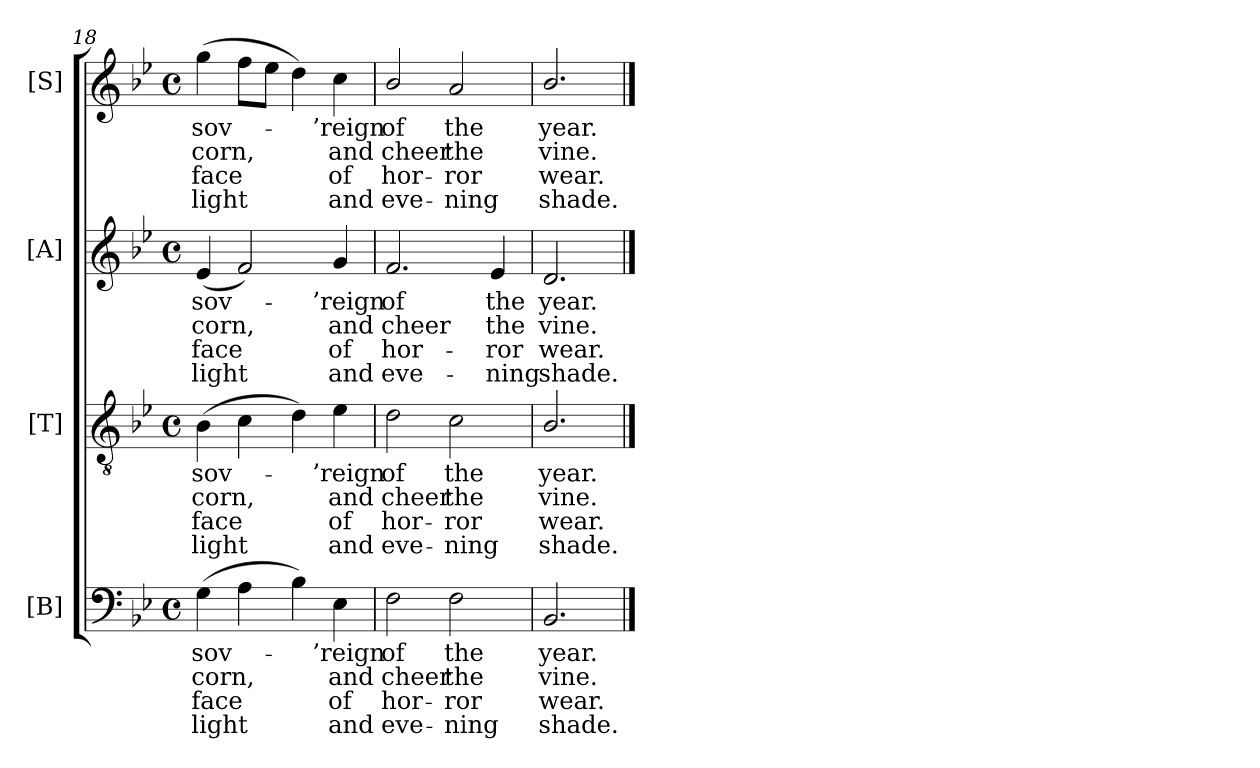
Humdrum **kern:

**kern	**text	**text	**text	**text	**kern	**text	**text	**text	**text	**kern	**text	**text	**text	**text	**kern	**text	**text	**text	**text
*part4	*part4	*part4	*part4	*part4	*part3	*part3	*part3	*part3	*part3	*part2	*part2	*part2	*part2	*part2	*part1	*part1	*part1	*part1	*part1
*staff4	*staff4	*staff4	*staff4	*staff4	*staff3	*staff3	*staff3	*staff3	*staff3	*staff2	*staff2	*staff2	*staff2	*staff2	*staff1	*staff1	*staff1	*staff1	*staff1
*I"[B]	*	*	*	*	*I"[T]	*	*	*	*	*I"[A]	*	*	*	*	*I"[S]	*	*	*	*
*clefF4	*	*	*	*	*clefGv2	*	*	*	*	*clefG2	*	*	*	*	*clefG2	*	*	*	*
*	*	*	*	*	*ITrd7c12	*	*	*	*	*	*	*	*	*	*	*	*	*	*
*k[b-e-]	*	*	*	*	*k[b-e-]	*	*	*	*	*k[b-e-]	*	*	*	*	*k[b-e-]	*	*	*	*
*B-:	*	*	*	*	*B-:	*	*	*	*	*B-:	*	*	*	*	*B-:	*	*	*	*
*M4/4	*	*	*	*	*M4/4	*	*	*	*	*M4/4	*	*	*	*	*M4/4	*	*	*	*
*met(c)	*	*	*	*	*met(c)	*	*	*	*	*met(c)	*	*	*	*	*met(c)	*	*	*	*
=18	=18	=18	=18	=18	=18	=18	=18	=18	=18	=18	=18	=18	=18	=18	=18	=18	=18	=18	=18
!	!LO:LY:b:color=#000000	!LO:LY:b:color=#000000	!LO:LY:b:color=#000000	!LO:LY:b:color=#000000	!	!	!	!	!	!	!	!	!	!	!	!	!	!	!
!	!	!	!	!	!	!LO:LY:b:color=#000000	!LO:LY:b:color=#000000	!LO:LY:b:color=#000000	!LO:LY:b:color=#000000	!	!	!	!	!	!	!	!	!	!
!	!	!	!	!	!	!	!	!	!	!	!LO:LY:b:color=#000000	!LO:LY:b:color=#000000	!LO:LY:b:color=#000000	!LO:LY:b:color=#000000	!	!	!	!	!
!	!	!	!	!	!	!	!	!	!	!	!	!	!	!	!	!LO:LY:b:color=#000000	!LO:LY:b:color=#000000	!LO:LY:b:color=#000000	!LO:LY:b:color=#000000
(4Gi\	sov-	corn,	face	light	(4BB-i\	sov-	corn,	face	light	(4e-i/	sov-	corn,	face	light	(4ggi\	sov-	corn,	face	light
4Ai\	.	.	.	.	4Ci\	.	.	.	.	2fi/)	.	.	.	.	8ffi\L	.	.	.	.
.	.	.	.	.	.	.	.	.	.	.	.	.	.	.	8ee-i\J	.	.	.	.
4B-i\)	.	.	.	.	4Di\)	.	.	.	.	.	.	.	.	.	4ddi\)	.	.	.	.
!	!LO:LY:b:color=#000000	!LO:LY:b:color=#000000	!LO:LY:b:color=#000000	!LO:LY:b:color=#000000	!	!	!	!	!	!	!	!	!	!	!	!	!	!	!
!	!	!	!	!	!	!LO:LY:b:color=#000000	!LO:LY:b:color=#000000	!LO:LY:b:color=#000000	!LO:LY:b:color=#000000	!	!	!	!	!	!	!	!	!	!
!	!	!	!	!	!	!	!	!	!	!	!LO:LY:b:color=#000000	!LO:LY:b:color=#000000	!LO:LY:b:color=#000000	!LO:LY:b:color=#000000	!	!	!	!	!
!	!	!	!	!	!	!	!	!	!	!	!	!	!	!	!	!LO:LY:b:color=#000000	!LO:LY:b:color=#000000	!LO:LY:b:color=#000000	!LO:LY:b:color=#000000
4E-i\	-’reign	and	of	and	4E-i\	-’reign	and	of	and	4gi/	-’reign	and	of	and	4cci\	-’reign	and	of	and
=19	=19	=19	=19	=19	=19	=19	=19	=19	=19	=19	=19	=19	=19	=19	=19	=19	=19	=19	=19
!	!LO:LY:b:color=#000000	!LO:LY:b:color=#000000	!LO:LY:b:color=#000000	!LO:LY:b:color=#000000	!	!	!	!	!	!	!	!	!	!	!	!	!	!	!
!	!	!	!	!	!	!LO:LY:b:color=#000000	!LO:LY:b:color=#000000	!LO:LY:b:color=#000000	!LO:LY:b:color=#000000	!	!	!	!	!	!	!	!	!	!
!	!	!	!	!	!	!	!	!	!	!	!LO:LY:b:color=#000000	!LO:LY:b:color=#000000	!LO:LY:b:color=#000000	!LO:LY:b:color=#000000	!	!	!	!	!
!	!	!	!	!	!	!	!	!	!	!	!	!	!	!	!	!LO:LY:b:color=#000000	!LO:LY:b:color=#000000	!LO:LY:b:color=#000000	!LO:LY:b:color=#000000
2Fi\	of	cheer	hor-	-eve-	2Di\	of	cheer	hor-	-eve-	2.fi/	of	cheer	hor-	-eve-	2b-i/	of	cheer	hor-	-eve-
!	!LO:LY:b:color=#000000	!LO:LY:b:color=#000000	!LO:LY:b:color=#000000	!LO:LY:b:color=#000000	!	!	!	!	!	!	!	!	!	!	!	!	!	!	!
!	!	!	!	!	!	!LO:LY:b:color=#000000	!LO:LY:b:color=#000000	!LO:LY:b:color=#000000	!LO:LY:b:color=#000000	!	!	!	!	!	!	!	!	!	!
!	!	!	!	!	!	!	!	!	!	!	!	!	!	!	!	!LO:LY:b:color=#000000	!LO:LY:b:color=#000000	!LO:LY:b:color=#000000	!LO:LY:b:color=#000000
2Fi\	the	the	-ror	ning	2Ci\	the	the	-ror	ning	.	.	.	.	.	2ai/	the	the	-ror	ning
!	!	!	!	!	!	!	!	!	!	!	!LO:LY:b:color=#000000	!LO:LY:b:color=#000000	!LO:LY:b:color=#000000	!LO:LY:b:color=#000000	!	!	!	!	!
.	.	.	.	.	.	.	.	.	.	4e-i/	the	the	-ror	ning	.	.	.	.	.
=20	=20	=20	=20	=20	=20	=20	=20	=20	=20	=20	=20	=20	=20	=20	=20	=20	=20	=20	=20
!	!LO:LY:b:color=#000000	!LO:LY:b:color=#000000	!LO:LY:b:color=#000000	!LO:LY:b:color=#000000	!	!	!	!	!	!	!	!	!	!	!	!	!	!	!
!	!	!	!	!	!	!LO:LY:b:color=#000000	!LO:LY:b:color=#000000	!LO:LY:b:color=#000000	!LO:LY:b:color=#000000	!	!	!	!	!	!	!	!	!	!
!	!	!	!	!	!	!	!	!	!	!	!LO:LY:b:color=#000000	!LO:LY:b:color=#000000	!LO:LY:b:color=#000000	!LO:LY:b:color=#000000	!	!	!	!	!
!	!	!	!	!	!	!	!	!	!	!	!	!	!	!	!	!LO:LY:b:color=#000000	!LO:LY:b:color=#000000	!LO:LY:b:color=#000000	!LO:LY:b:color=#000000
2.BB-i/	year.	vine.	wear.	shade.	2.BB-i/	year.	vine.	wear.	shade.	2.di/	year.	vine.	wear.	shade.	2.b-i/	year.	vine.	wear.	shade.
==	==	==	==	==	==	==	==	==	==	==	==	==	==	==	==	==	==	==	==
*-	*-	*-	*-	*-	*-	*-	*-	*-	*-	*-	*-	*-	*-	*-	*-	*-	*-	*-	*-
